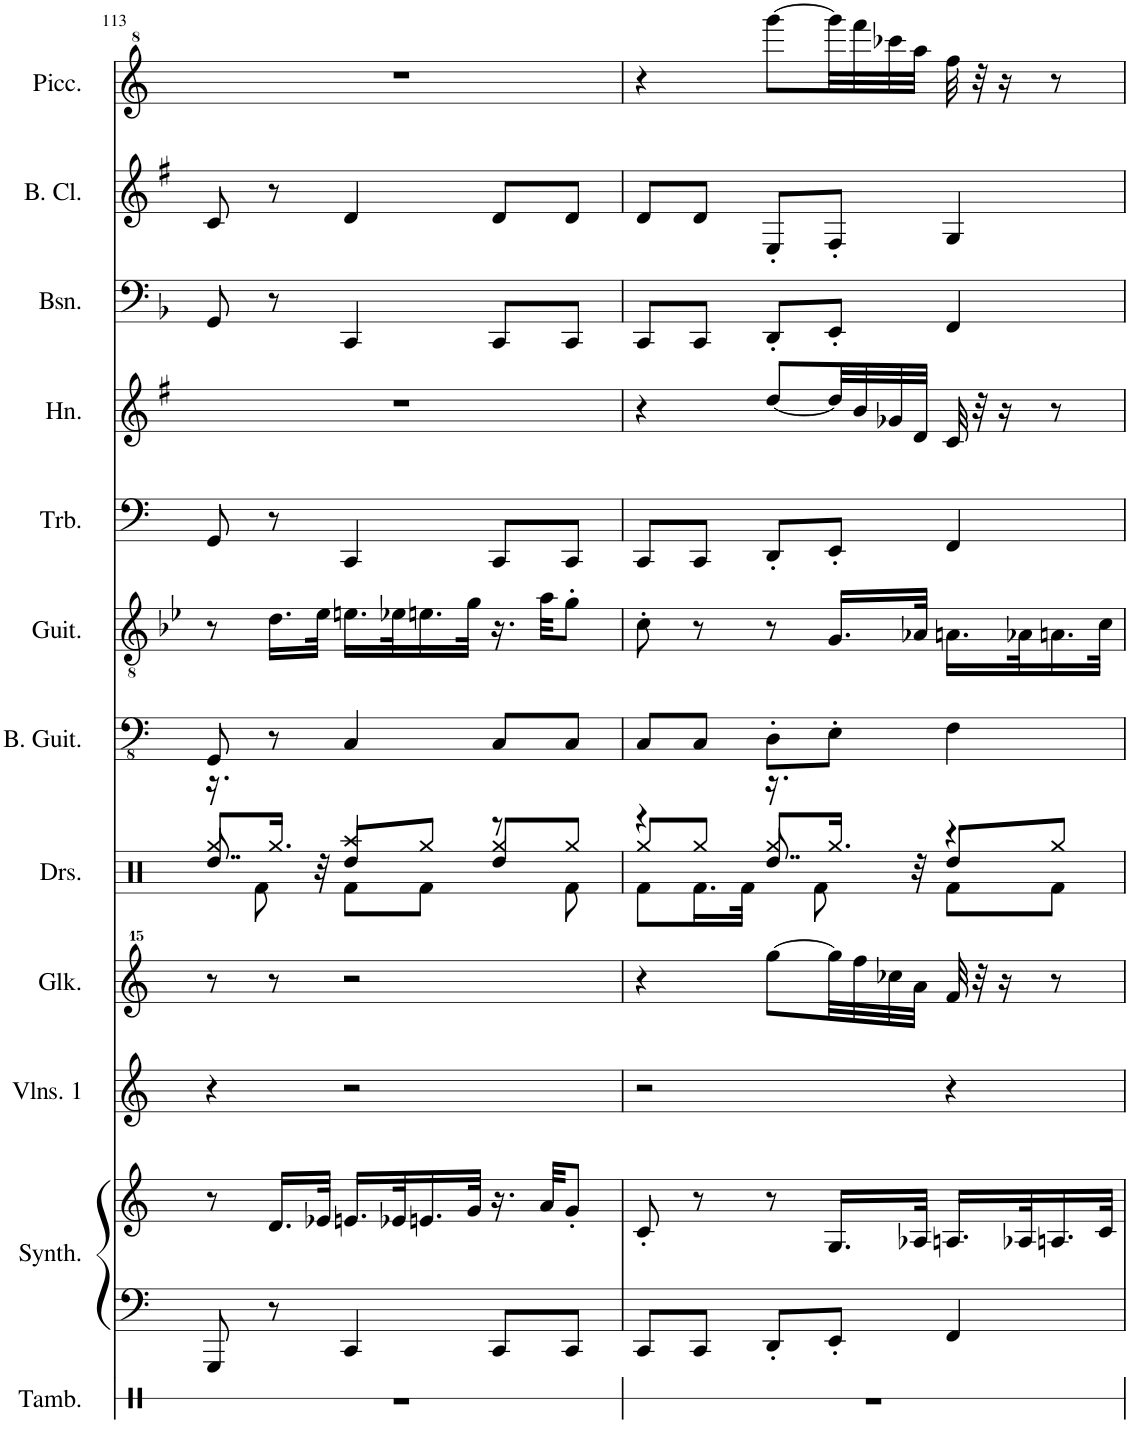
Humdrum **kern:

**kern	**kern	**kern	**kern	**kern	**kern	**kern	**kern	**kern	**kern	**kern	**kern	**kern
*part12	*part11	*part11	*part10	*part9	*part8	*part7	*part6	*part5	*part4	*part3	*part2	*part1
*staff13	*staff12	*staff11	*staff10	*staff9	*staff8	*staff7	*staff6	*staff5	*staff4	*staff3	*staff2	*staff1
*I"Tambourine	*I"Keyboard Synthesizer	*	*I"Violins 1	*I"Glockenspiel	*I"Drumset	*I"Bass Guitar	*I"Guitar	*I"Trombone	*I"Horn	*I"Bassoon	*I"Bass Clarinet	*I"Piccolo
*I'Tamb.	*I'Synth.	*	*I'Vlns. 1	*I'Glk.	*I'Drs.	*I'B. Guit.	*I'Guit.	*I'Trb.	*I'Hn.	*I'Bsn.	*I'B. Cl.	*I'Picc.
!!LO:PB:g=z
*clefX	*clefF4	*clefG2	*clefG2	*clefG^^2	*clefX	*clefFv4	*clefGv2	*clefF4	*clefG2	*clefF4	*clefG2	*clefG^2
*	*	*	*	*	*	*	*	*	*Trd4c7	*	*Trd8c14	*Trd-7c-12
*k[]	*k[]	*k[]	*k[]	*k[]	*k[]	*k[]	*k[b-e-]	*k[]	*k[f#]	*k[b-]	*k[f#]	*k[]
*M3/4	*M3/4	*M3/4	*M3/4	*M3/4	*M3/4	*M3/4	*M3/4	*M3/4	*M3/4	*M3/4	*M3/4	*M3/4
=113	=113	=113	=113	=113	=113	=113	=113	=113	=113	=113	=113	=113
*	*	*	*	*	*^	*	*	*	*	*	*	*
*	*	*	*	*	*	*^	*	*	*	*	*	*	*
2.r	8GGG/	8r	4r	8r	8..Rdd/	16.r	8Rgg/L	8GGG/	8r	8GG/	2.r	8GG/	8c/	2.r
.	.	.	.	.	.	8Rf\	.	.	.	.	.	.	.	.
.	8r	16.d/LL	.	8r	.	.	16.Rgg/Jk	8r	16.d\LL	8r	.	8r	8r	.
.	.	32e-X/JJk	.	.	32r	32ryy	32ryy	.	32e-\JJk	.	.	.	.	.
.	4CC/	16.en/LL	2r	2r	4Raa/	8Rf\L	8Rdd/L	4CC/	16.en\LL	4CC/	.	4CC/	4d/	.
.	.	32e-X/K	.	.	.	.	.	.	32e-X\K	.	.	.	.	.
.	.	16.en/	.	.	.	8Rf\J	8Rgg/J	.	16.en\	.	.	.	.	.
.	.	32g/JJk	.	.	.	.	.	.	32g\JJk	.	.	.	.	.
.	8CC/L	16.r	.	.	4Rdd/	8r	8Rgg/L	8CC/L	16.r	8CC/L	.	8CC/L	8d/L	.
.	.	32a/KKL	.	.	.	.	.	.	32a\KKL	.	.	.	.	.
.	8CC/J	8g'/J	.	.	.	8Rf\	8Rgg/J	8CC/J	8g'\J	8CC/J	.	8CC/J	8d/J	.
=114	=114	=114	=114	=114	=114	=114	=114	=114	=114	=114	=114	=114	=114	=114
2.r	8CC/L	8c'/	2r	4r	4r	8Rf\L	8Rgg/L	8CC/L	8c'\	8CC/L	4r	8CC/L	8d/L	4r
.	8CC/J	8r	.	.	.	16.Rf\L	8Rgg/J	8CC/J	8r	8CC/J	.	8CC/J	8d/J	.
.	.	.	.	.	.	32Rf\JJk	.	.	.	.	.	.	.	.
.	8DD'/L	8r	.	[8gggg\L	8..Rdd/	16.r	8Rgg/L	8DD'\L	8r	8DD'/L	[8dd/L	8DD'/L	8E'/L	[8gggg\L
.	.	.	.	.	.	8Rf\	.	.	.	.	.	.	.	.
.	8EE'/J	16.G/LL	.	32gggg\LL]	.	.	16.Rgg/Jk	8EE'\J	16.G/LL	8EE'/J	32dd/LL]	8EE'/J	8F#'/J	32gggg\LL]
.	.	.	.	32ffff\	.	.	.	.	.	.	32b/	.	.	32ffff\
.	.	.	.	32cccc-X\	.	.	.	.	.	.	32g-X/	.	.	32cccc-X\
.	.	32A-X/JJk	.	32aaa\JJJ	32r	32ryy	32ryy	.	32A-X/JJk	.	32d/JJJ	.	.	32aaa\JJJ
.	4FF/	16.An/LL	4r	32fff/	4r	8Rf\L	8Rdd/L	4FF\	16.An\LL	4FF/	32c/	4FF/	4G/	32fff\
.	.	.	.	32r	.	.	.	.	.	.	32r	.	.	32r
.	.	.	.	16r	.	.	.	.	.	.	16r	.	.	16r
.	.	32A-X/K	.	.	.	.	.	.	32A-X\K	.	.	.	.	.
.	.	16.An/	.	8r	.	8Rf\J	8Rgg/J	.	16.An\	.	8r	.	.	8r
.	.	32c/JJk	.	.	.	.	.	.	32c\JJk	.	.	.	.	.
*	*	*	*	*	*v	*v	*v	*	*	*	*	*	*	*
=	=	=	=	=	=	=	=	=	=	=	=	=
*-	*-	*-	*-	*-	*-	*-	*-	*-	*-	*-	*-	*-
